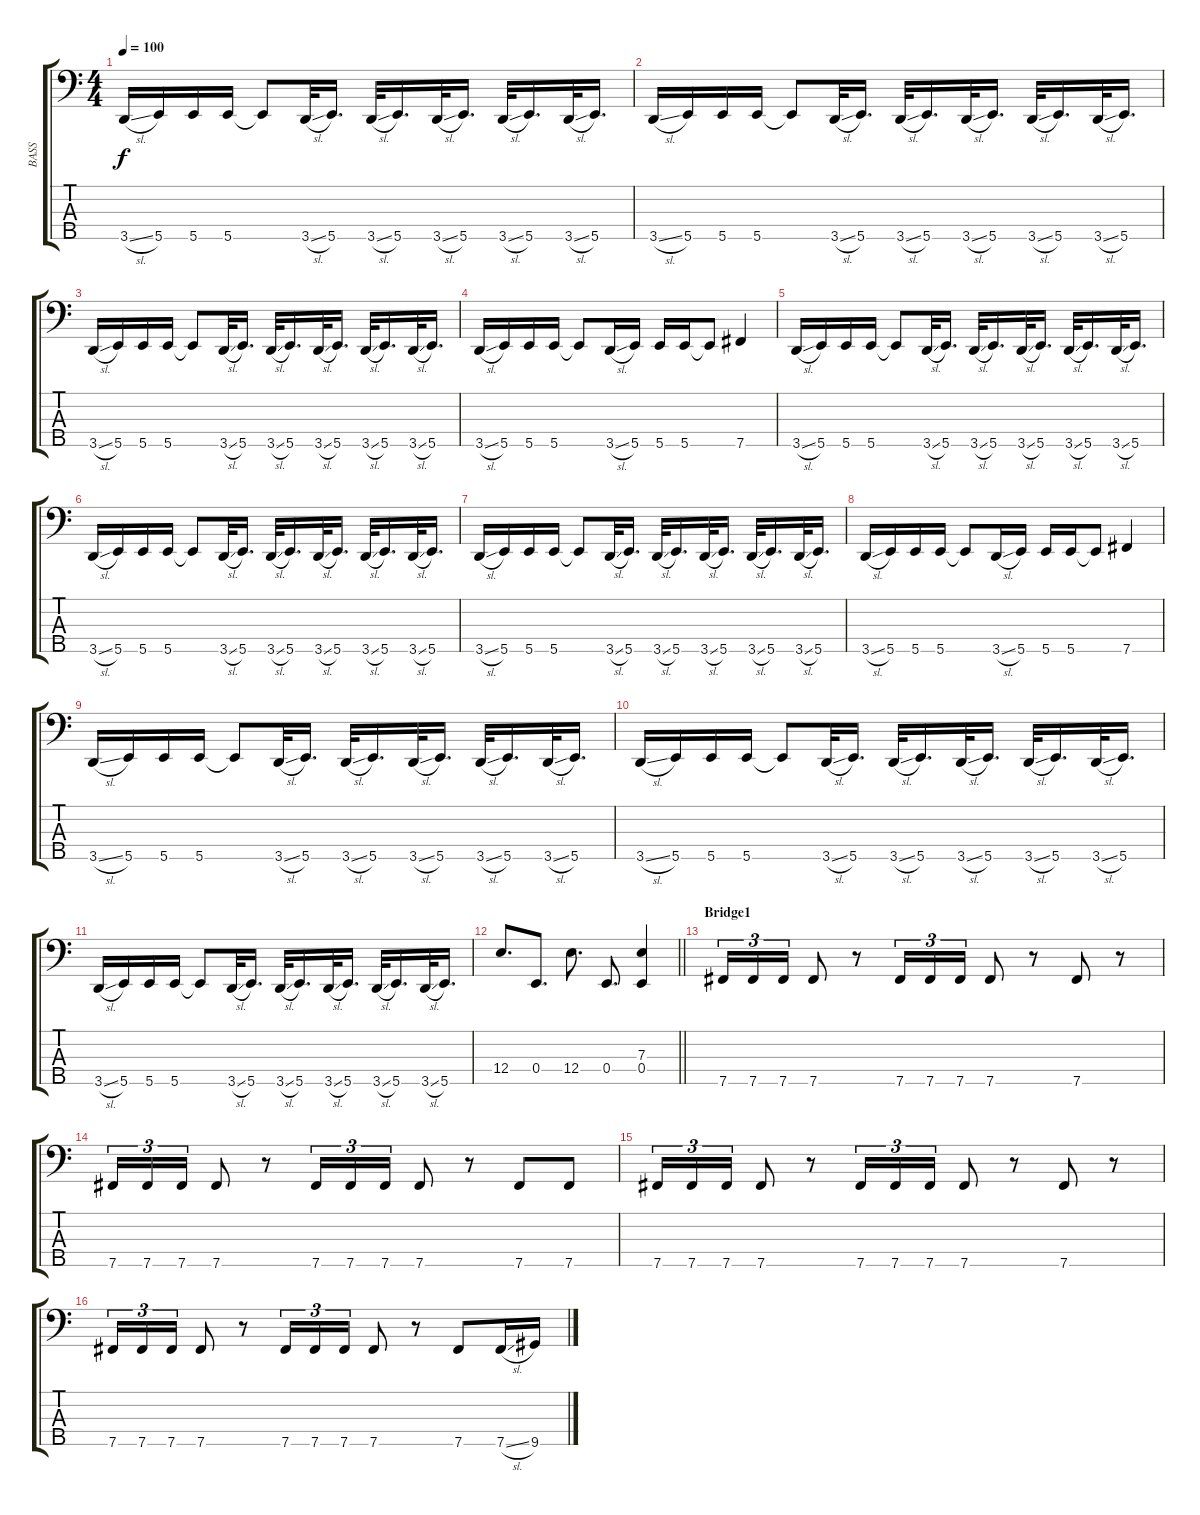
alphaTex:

\track ("BASS" "BASS") {instrument electricbasspick}
\staff {score tabs}
\tuning (G2 D2 A1 E1 B0) {hide}
\ts (4 4)
\tempo 100
\clef f4
\ks c
3.5{sl}.16{dy f} 5.5.16 5.5.16 5.5.16 5.5{t}.8 3.5{sl}.32 5.5.16{d} 3.5{sl}.32 5.5.16{d} 3.5{sl}.32 5.5.16{d} 3.5{sl}.32 5.5.16{d} 3.5{sl}.32 5.5.16{d} |
3.5{sl}.16 5.5.16 5.5.16 5.5.16 5.5{t}.8 3.5{sl}.32 5.5.16{d} 3.5{sl}.32 5.5.16{d} 3.5{sl}.32 5.5.16{d} 3.5{sl}.32 5.5.16{d} 3.5{sl}.32 5.5.16{d} |
3.5{sl}.16 5.5.16 5.5.16 5.5.16 5.5{t}.8 3.5{sl}.32 5.5.16{d} 3.5{sl}.32 5.5.16{d} 3.5{sl}.32 5.5.16{d} 3.5{sl}.32 5.5.16{d} 3.5{sl}.32 5.5.16{d} |
3.5{sl}.16 5.5.16 5.5.16 5.5.16 5.5{t}.8 3.5{sl}.16 5.5.16 5.5.16 5.5.16 5.5{t}.8 7.5.4 |
3.5{sl}.16 5.5.16 5.5.16 5.5.16 5.5{t}.8 3.5{sl}.32 5.5.16{d} 3.5{sl}.32 5.5.16{d} 3.5{sl}.32 5.5.16{d} 3.5{sl}.32 5.5.16{d} 3.5{sl}.32 5.5.16{d} |
3.5{sl}.16 5.5.16 5.5.16 5.5.16 5.5{t}.8 3.5{sl}.32 5.5.16{d} 3.5{sl}.32 5.5.16{d} 3.5{sl}.32 5.5.16{d} 3.5{sl}.32 5.5.16{d} 3.5{sl}.32 5.5.16{d} |
3.5{sl}.16 5.5.16 5.5.16 5.5.16 5.5{t}.8 3.5{sl}.32 5.5.16{d} 3.5{sl}.32 5.5.16{d} 3.5{sl}.32 5.5.16{d} 3.5{sl}.32 5.5.16{d} 3.5{sl}.32 5.5.16{d} |
3.5{sl}.16 5.5.16 5.5.16 5.5.16 5.5{t}.8 3.5{sl}.16 5.5.16 5.5.16 5.5.16 5.5{t}.8 7.5.4 |
3.5{sl}.16 5.5.16 5.5.16 5.5.16 5.5{t}.8 3.5{sl}.32 5.5.16{d} 3.5{sl}.32 5.5.16{d} 3.5{sl}.32 5.5.16{d} 3.5{sl}.32 5.5.16{d} 3.5{sl}.32 5.5.16{d} |
3.5{sl}.16 5.5.16 5.5.16 5.5.16 5.5{t}.8 3.5{sl}.32 5.5.16{d} 3.5{sl}.32 5.5.16{d} 3.5{sl}.32 5.5.16{d} 3.5{sl}.32 5.5.16{d} 3.5{sl}.32 5.5.16{d} |
3.5{sl}.16 5.5.16 5.5.16 5.5.16 5.5{t}.8 3.5{sl}.32 5.5.16{d} 3.5{sl}.32 5.5.16{d} 3.5{sl}.32 5.5.16{d} 3.5{sl}.32 5.5.16{d} 3.5{sl}.32 5.5.16{d} |
\barLineRight lightlight
12.4.8{d} 0.4.8{d} 12.4.8{d} 0.4.8{d} (7.3 0.4).4 |
\section ("" "Bridge1")
7.5.16{tu (3 2)} 7.5.16{tu (3 2)} 7.5.16{tu (3 2)} 7.5.8 r.8 7.5.16{tu (3 2)} 7.5.16{tu (3 2)} 7.5.16{tu (3 2)} 7.5.8 r.8 7.5.8 r.8 |
7.5.16{tu (3 2)} 7.5.16{tu (3 2)} 7.5.16{tu (3 2)} 7.5.8 r.8 7.5.16{tu (3 2)} 7.5.16{tu (3 2)} 7.5.16{tu (3 2)} 7.5.8 r.8 7.5.8 7.5.8 |
7.5.16{tu (3 2)} 7.5.16{tu (3 2)} 7.5.16{tu (3 2)} 7.5.8 r.8 7.5.16{tu (3 2)} 7.5.16{tu (3 2)} 7.5.16{tu (3 2)} 7.5.8 r.8 7.5.8 r.8 |
7.5.16{tu (3 2)} 7.5.16{tu (3 2)} 7.5.16{tu (3 2)} 7.5.8 r.8 7.5.16{tu (3 2)} 7.5.16{tu (3 2)} 7.5.16{tu (3 2)} 7.5.8 r.8 7.5.8 7.5{sl}.16 9.5.16
